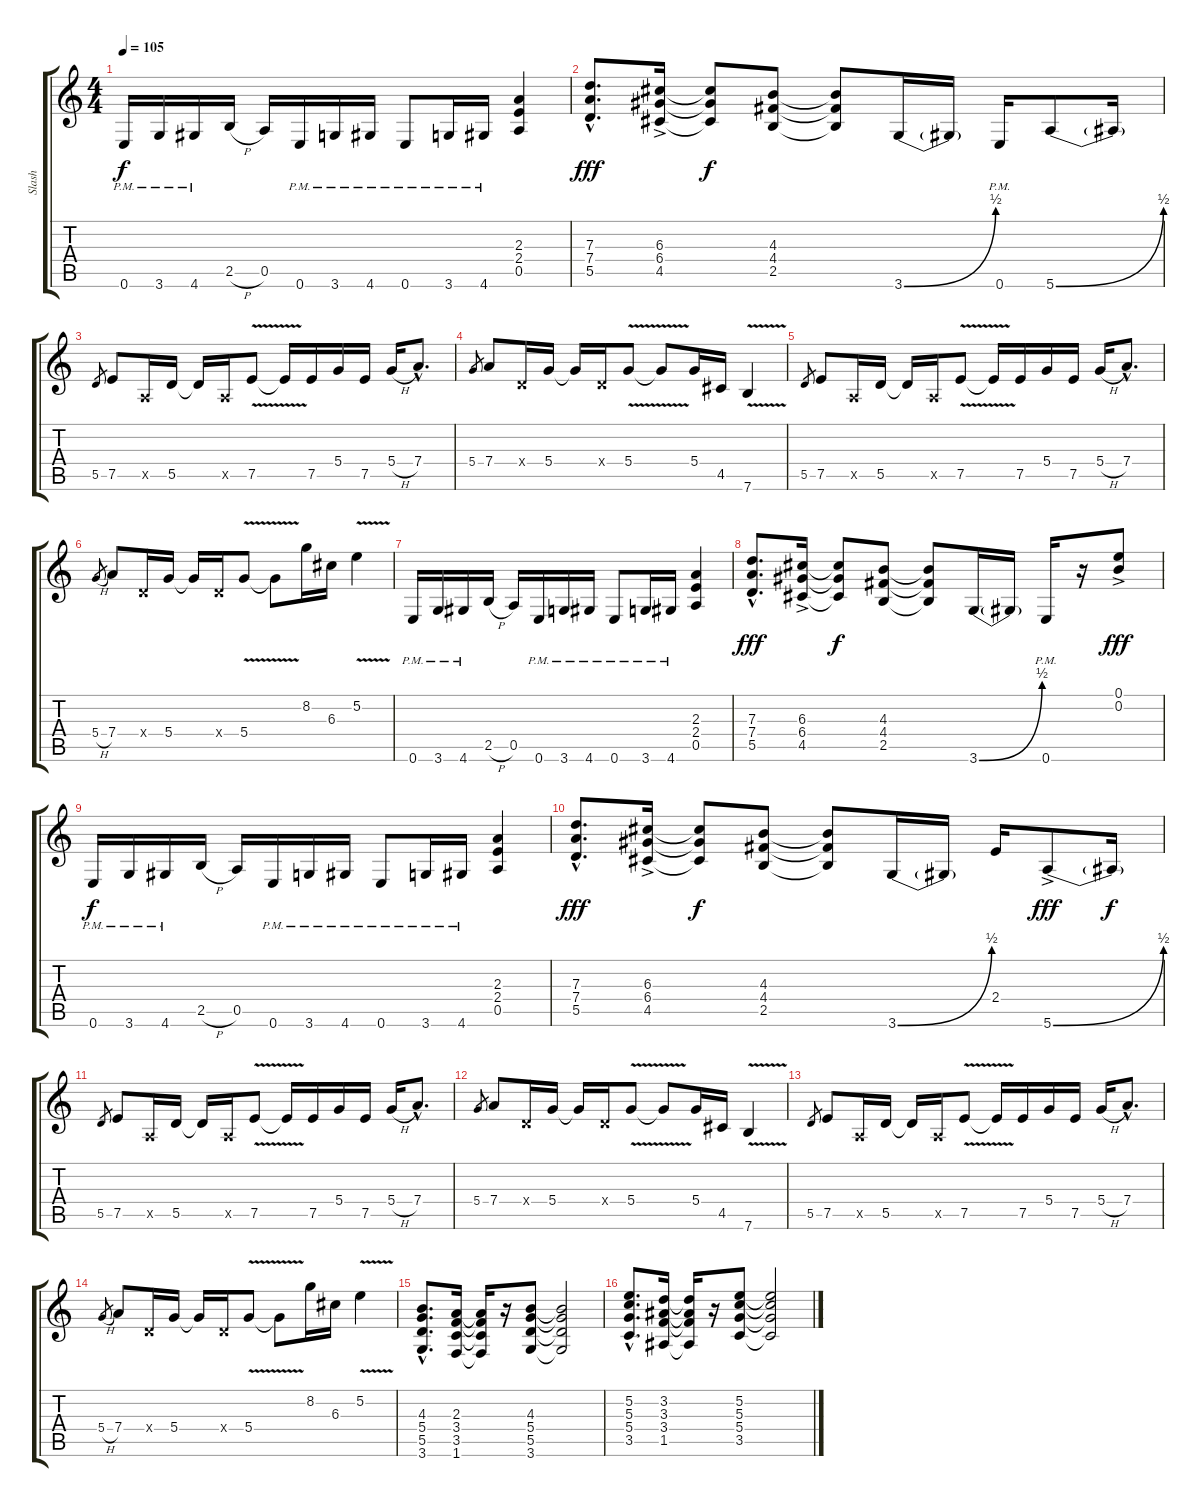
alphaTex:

\track ("Slash" "Slash") {instrument distortionguitar}
\staff {score tabs}
\tuning (E4 B3 G3 D3 A2 E2) {hide}
\ts (4 4)
\tempo 105
\clef g2
\ks c
0.6{pm}.16{dy f} 3.6{pm}.16 4.6{pm}.16 2.5{h}.16 0.5.16 0.6{pm}.16 3.6{pm}.16 4.6{pm}.16 0.6{pm}.8 3.6{pm}.16 4.6{pm}.16 (2.3 2.4 0.5).4 |
(7.3{hac} 7.4{hac} 5.5{hac}).8{d dy fff} (6.3{ac} 6.4{ac} 4.5{ac}).16 (6.3{t} 6.4{t} 4.5{t}).8{dy f} (4.3 4.4 2.5).8 (4.3{t} 4.4{t} 2.5{t}).8 3.6{be (bend 0 0 60 2)}.16 3.6{t}.16 0.6{pm}.16 5.6{be (bend 0 0 60 2)}.8 5.6{t}.16 |
5.5.8{gr} 7.5.8 0.5{x}.16 5.5.16 5.5{t}.16 0.5{x}.16 7.5{v}.8 7.5{t}.16 7.5.16 5.4.16 7.5.16 5.4{h}.16 7.4{hac}.8{d} |
5.4.8{gr} 7.4.8 0.4{x}.16 5.4.16 5.4{t}.16 0.4{x}.16 5.4{v}.8 5.4{t}.8 5.4.16 4.5.16 7.6{v}.4 |
5.5.8{gr} 7.5.8 0.5{x}.16 5.5.16 5.5{t}.16 0.5{x}.16 7.5{v}.8 7.5{t}.16 7.5.16 5.4.16 7.5.16 5.4{h}.16 7.4{hac}.8{d} |
5.4{h}.8{gr} 7.4.8 0.4{x}.16 5.4.16 5.4{t}.16 0.4{x}.16 5.4{v}.8 5.4{t}.8 8.2.16 6.3.16 5.2{v}.4 |
0.6{pm}.16 3.6{pm}.16 4.6{pm}.16 2.5{h}.16 0.5.16 0.6{pm}.16 3.6{pm}.16 4.6{pm}.16 0.6{pm}.8 3.6{pm}.16 4.6{pm}.16 (2.3 2.4 0.5).4 |
(7.3{hac} 7.4{hac} 5.5{hac}).8{d dy fff} (6.3{ac} 6.4{ac} 4.5{ac}).16 (6.3{t} 6.4{t} 4.5{t}).8{dy f} (4.3 4.4 2.5).8 (4.3{t} 4.4{t} 2.5{t}).8 3.6{be (bend 0 0 60 2)}.16 3.6{t}.16 0.6{pm}.16 r.16 (0.1{ac} 0.2{ac}).8{dy fff} |
0.6{pm}.16{dy f} 3.6{pm}.16 4.6{pm}.16 2.5{h}.16 0.5.16 0.6{pm}.16 3.6{pm}.16 4.6{pm}.16 0.6{pm}.8 3.6{pm}.16 4.6{pm}.16 (2.3 2.4 0.5).4 |
(7.3{hac} 7.4{hac} 5.5{hac}).8{d dy fff} (6.3{ac} 6.4{ac} 4.5{ac}).16 (6.3{t} 6.4{t} 4.5{t}).8{dy f} (4.3 4.4 2.5).8 (4.3{t} 4.4{t} 2.5{t}).8 3.6{be (bend 0 0 60 2)}.16 3.6{t}.16 2.4.16 5.6{be (bend 0 0 60 2) ac}.8{dy fff} 5.6{t}.16{dy f} |
5.5.8{gr} 7.5.8 0.5{x}.16 5.5.16 5.5{t}.16 0.5{x}.16 7.5{v}.8 7.5{t}.16 7.5.16 5.4.16 7.5.16 5.4{h}.16 7.4{hac}.8{d} |
5.4.8{gr} 7.4.8 0.4{x}.16 5.4.16 5.4{t}.16 0.4{x}.16 5.4{v}.8 5.4{t}.8 5.4.16 4.5.16 7.6{v}.4 |
5.5.8{gr} 7.5.8 0.5{x}.16 5.5.16 5.5{t}.16 0.5{x}.16 7.5{v}.8 7.5{t}.16 7.5.16 5.4.16 7.5.16 5.4{h}.16 7.4{hac}.8{d} |
5.4{h}.8{gr} 7.4.8 0.4{x}.16 5.4.16 5.4{t}.16 0.4{x}.16 5.4{v}.8 5.4{t}.8 8.2.16 6.3.16 5.2{v}.4 |
(4.3{hac} 5.4{hac} 5.5{hac} 3.6{hac}).8{d} (2.3 3.4 3.5 1.6).16 (2.3{t} 3.4{t} 3.5{t} 1.6{t}).16 r.16 (4.3 5.4 5.5 3.6).8 (4.3{t} 5.4{t} 5.5{t} 3.6{t}).2 |
(5.2{hac} 5.3{hac} 5.4{hac} 3.5{hac}).8{d} (3.2 3.3 3.4 1.5).16 (3.2{t} 3.3{t} 3.4{t} 1.5{t}).16 r.16 (5.2 5.3 5.4 3.5).8 (5.2{t} 5.3{t} 5.4{t} 3.5{t}).2
